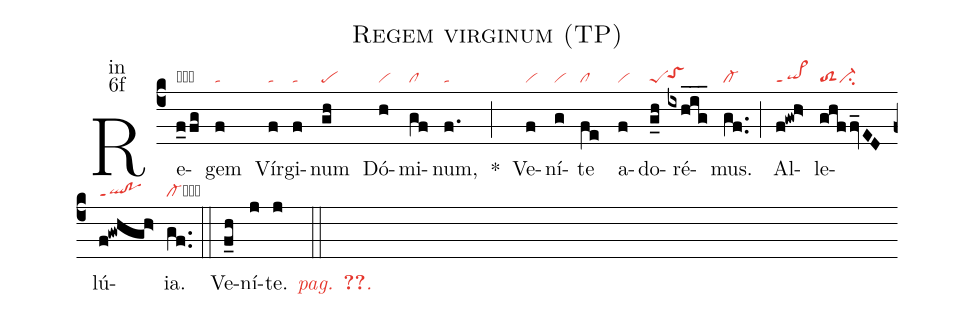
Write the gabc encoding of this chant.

name:Regem virginum (TP);
office-part:in;
mode:6f;
nabc-lines:1;
%%
(c4) Re(f_0fg|obvi-/pehi)gem(f|ta) Vír(f|ta)gi(f|ta)num(gh|pe) Dó(h|vi)mi(gf|cl)num,(f.|ta) <sp>*</sp>(;) Ve(f|vi)ní(g|vi)te(fe|cl) a(f|vi)do(g_h|peS)ré(ixhig___|toShh)mus.(gf..|cl-) (;) Al(f!gw!h>|qi>ppt1)le(ghffv_ED|toS2ci-)lú(f!gwhgh>|ql!poppt1){ia}.(gf..|cl-cb) (::) <nlba>Ve(f_h)ní(j)t{e}. <c><i>pag. <v>\pageref{M-ORIP6f}</v>.</i></c></nlba>(j ::)
